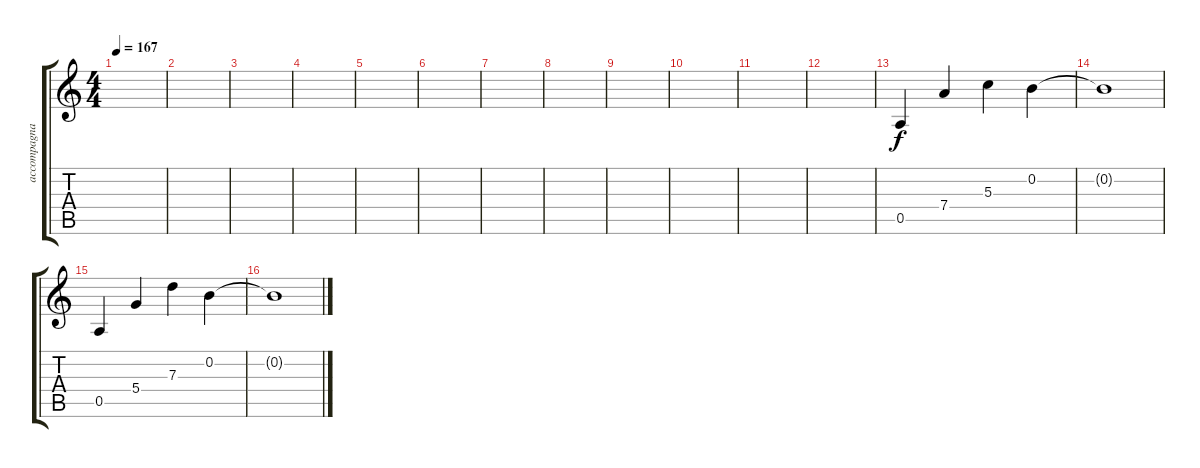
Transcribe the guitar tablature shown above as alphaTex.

\track ("accompagnamento" "accompagna") {instrument electricguitarclean}
\staff {score tabs}
\tuning (E4 B3 G3 D3 A2 E2) {hide}
\ts (4 4)
\tempo 167
\clef g2
\ks c
|
|
|
|
|
|
|
|
|
|
|
|
0.5.4 7.4.4 5.3.4 0.2.4 |
0.2{t}.1 |
0.5.4 5.4.4 7.3.4 0.2.4 |
0.2{t}.1
